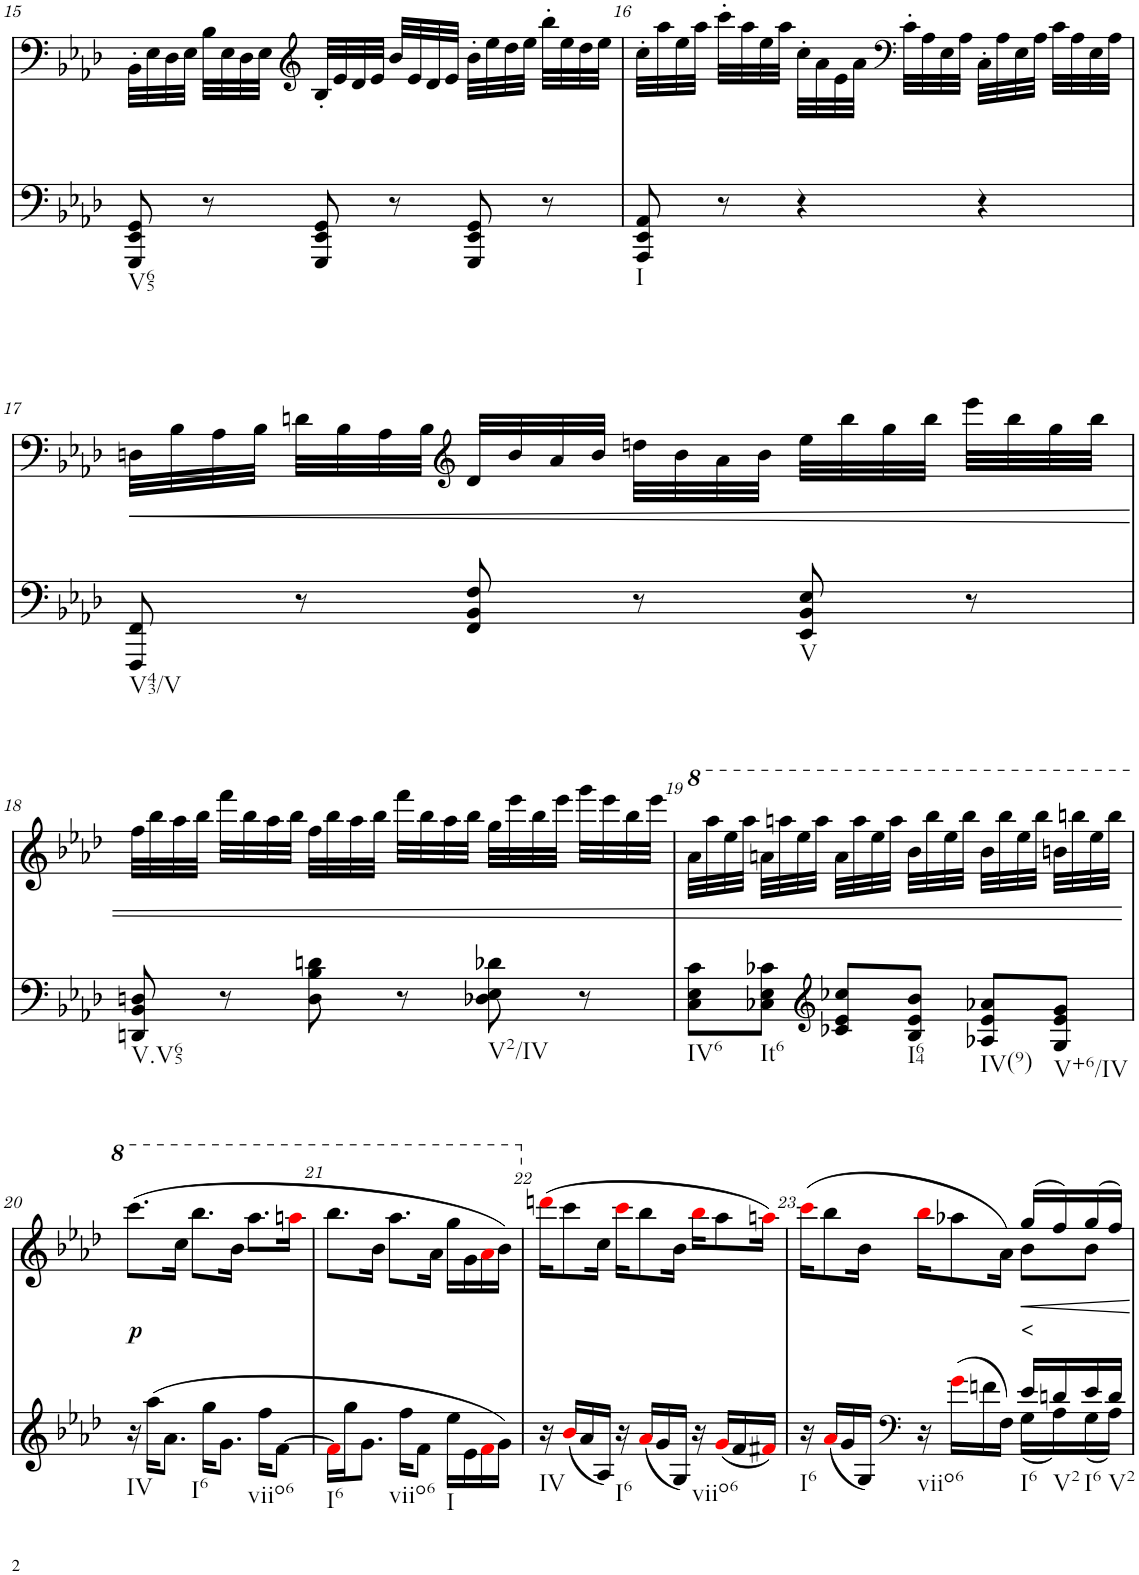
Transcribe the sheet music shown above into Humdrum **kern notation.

**kern	**kern	**text	**dynam
*part2	*part1	*part1	*part1
*staff2	*staff1	*staff1	*staff1
*I"Piano	*I"Piano	*	*
*I'Pno	*I'Pno	*	*
!!LO:PB:g=z
*clefF4	*clefF4	*	*
*k[b-e-a-d-]	*k[b-e-a-d-]	*	*
*A-:	*A-:	*	*
*M3/4	*M3/4	*	*
=15	=15	=15	=15
!LO:TX:b:t=V65	!	!	!
8GGG/ 8EE-/ 8GG/	32BB-'\LLL	.	.
.	32E-\	.	.
.	32D-\	.	.
.	32E-\JJJ	.	.
8r	32B-\LLL	.	.
.	32E-\	.	.
.	32D-\	.	.
.	32E-\JJJ	.	.
*	*clefG2	*	*
8GGG/ 8EE-/ 8GG/	32B-'/LLL	.	.
.	32e-/	.	.
.	32d-/	.	.
.	32e-/JJJ	.	.
8r	32b-/LLL	.	.
.	32e-/	.	.
.	32d-/	.	.
.	32e-/JJJ	.	.
8GGG/ 8EE-/ 8GG/	32b-'\LLL	.	.
.	32ee-\	.	.
.	32dd-\	.	.
.	32ee-\JJJ	.	.
8r	32bb-'\LLL	.	.
.	32ee-\	.	.
.	32dd-\	.	.
.	32ee-\JJJ	.	.
=16	=16	=16	=16
!LO:TX:b:t=I	!	!	!
8AAA-/ 8EE-/ 8AA-/	32cc'\LLL	.	.
.	32aa-\	.	.
.	32ee-\	.	.
.	32aa-\JJJ	.	.
8r	32ccc'\LLL	.	.
.	32aa-\	.	.
.	32ee-\	.	.
.	32aa-\JJJ	.	.
4r	32cc'\LLL	.	.
.	32a-\	.	.
.	32e-\	.	.
.	32a-\JJJ	.	.
*	*clefF4	*	*
.	32c'\LLL	.	.
.	32A-\	.	.
.	32E-\	.	.
.	32A-\JJJ	.	.
4r	32C'\LLL	.	.
.	32A-\	.	.
.	32E-\	.	.
.	32A-\JJJ	.	.
.	32c\LLL	.	.
.	32A-\	.	.
.	32E-\	.	.
.	32A-\JJJ	.	.
!!LO:LB:g=z
=17	=17	=17	=17
!LO:TX:b:t=V43/V	!	!	!
!	!	!	!LO:HP:b
8FFF/ 8FF/	32Dn\LLL	.	<
.	32B-\	.	.
.	32A-\	.	.
.	32B-\JJJ	.	.
8r	32dn\LLL	.	.
.	32B-\	.	.
.	32A-\	.	.
.	32B-\JJJ	.	.
*	*clefG2	*	*
8FF/ 8BB-/ 8F/	32d/LLL	.	.
.	32b-/	.	.
.	32a-/	.	.
.	32b-/JJJ	.	.
8r	32ddn\LLL	.	.
.	32b-\	.	.
.	32a-\	.	.
.	32b-\JJJ	.	.
!LO:TX:b:t=V	!	!	!
8EE-/ 8BB-/ 8E-/	32ee-\LLL	.	.
.	32bb-\	.	.
.	32gg\	.	.
.	32bb-\JJJ	.	.
8r	32eee-\LLL	.	.
.	32bb-\	.	.
.	32gg\	.	.
.	32bb-\JJJ	.	.
!!LO:LB:g=z
=18	=18	=18	=18
!LO:TX:b:t=V.V65	!	!	!
8DDn/ 8BB-/ 8Dn/	32ff\LLL	.	.
.	32bb-\	.	.
.	32aa-\	.	.
.	32bb-\JJJ	.	.
8r	32fff\LLL	.	.
.	32bb-\	.	.
.	32aa-\	.	.
.	32bb-\JJJ	.	.
8D\ 8B-\ 8dn\	32ff\LLL	.	.
.	32bb-\	.	.
.	32aa-\	.	.
.	32bb-\JJJ	.	.
8r	32fff\LLL	.	.
.	32bb-\	.	.
.	32aa-\	.	.
.	32bb-\JJJ	.	.
!LO:TX:b:t=V2/IV	!	!	!
8D-X\ 8E-\ 8d-X\	32gg\LLL	.	.
.	32eee-\	.	.
.	32bb-\	.	.
.	32eee-\JJJ	.	.
8r	32ggg\LLL	.	.
.	32eee-\	.	.
.	32bb-\	.	.
.	32eee-\JJJ	.	.
=19	=19	=19	=19
*	*8va	*	*
!LO:TX:b:t=IV6	!	!	!
8C\ 8E-\ 8c\L	32aa-\LLL	.	.
.	32aaa-\	.	.
.	32eee-\	.	.
.	32aaa-\JJJ	.	.
!LO:TX:b:t=It6	!	!	!
8C-X\ 8E-\ 8c-X\J	32aan\LLL	.	.
.	32aaan\	.	.
.	32eee-\	.	.
.	32aaa\JJJ	.	.
*clefG2	*	*	*
8c-X/ 8e-/ 8cc-X/L	32aa\LLL	.	.
.	32aaa\	.	.
.	32eee-\	.	.
.	32aaa\JJJ	.	.
!LO:TX:b:t=I64	!	!	!
8B-/ 8e-/ 8b-/J	32bb-\LLL	.	.
.	32bbb-\	.	.
.	32eee-\	.	.
.	32bbb-\JJJ	.	.
!LO:TX:b:t=IV(9)	!	!	!
8A-X/ 8e-/ 8a-X/L	32bb-\LLL	.	.
.	32bbb-\	.	.
.	32eee-\	.	.
.	32bbb-\JJJ	.	.
!LO:TX:b:t=V+6/IV	!	!	!
8G/ 8e-/ 8g/J	32bbn\LLL	.	.
.	32bbbn\	.	.
.	32eee-\	.	.
.	32bbb\JJJ	.	.
.	.	.	[
!!LO:LB:g=z
=20	=20	=20	=20
!LO:TX:b:t=IV	!	!	!
!	!	!LO:LY:b	!
16r	(8.cccc\L	.	.
(16aa-\KL	.	.	.
!LO:TX:b:t=I6	!	!	!
8.a-\J	.	.	.
.	16ccc\Jk	.	.
.	8.bbb-\L	.	.
16gg\KL	.	.	.
!LO:TX:b:t=viio6	!	!	!
8.g\J	.	.	.
.	16bb-\Jk	.	.
.	8.aaa-\L	.	.
16ff\KL	.	.	.
[8f\J	.	.	.
.	16aaani\Jk	.	.
=21	=21	=21	=21
!LO:TX:b:t=I6	!	!	!
16fi\LL]	8.bbb-\L	.	.
16gg\J	.	.	.
!LO:TX:b:t=viio6	!	!	!
8.g\J	.	.	.
.	16bb-\Jk	.	.
.	8.aaa-\L	.	.
16ff\KL	.	.	.
8f\J	.	.	.
.	16aa-\Jk	.	.
!LO:TX:b:t=I	!	!	!
16ee-\LL	16ggg\LL	.	.
16e-\	16gg\	.	.
16fi\	16aa-i\	.	.
16g\JJ)	16bb-\JJ)	.	.
=22	=22	=22	=22
*	*X8va	*	*
!LO:TX:b:t=IV	!	!	!
16r	(16dddni\KL	.	.
(16b-i/LL	8ccc\	.	.
16a-/	.	.	.
16A-/JJ)	16cc\Jk	.	.
!LO:TX:b:t=I6	!	!	!
16r	16ccci\KL	.	.
(16a-i/LL	8bb-\	.	.
16g/	.	.	.
16G/JJ)	16b-\Jk	.	.
!LO:TX:b:t=viio6	!	!	!
16r	16bb-i\KL	.	.
(16gi/LL	8aa-\	.	.
16f/	.	.	.
16f#Xi/JJ)	16aani\Jk)	.	.
=23	=23	=23	=23
*^	*^	*	*
!LO:TX:b:t=I6	!	!	!	!	!
16r	2ryy	4ryy	(>16ccci\KL	.	.
(<16a-i/LL	.	.	8bb-\	.	.
16g/	.	.	.	.	.
16G/JJ)	.	.	16b-\Jk	.	.
*clefF4	*	*	*	*	*
!LO:TX:b:t=viio6	!	!	!	!	!
16r	.	4ryy	16bb-i\KL	.	.
(>16gi\LL	.	.	8aa-X\	.	.
16fn\	.	.	.	.	.
16F\JJ)	.	.	16a-\Jk)	.	.
!LO:TX:b:t=I6	!	!	!	!	!
!	!	!	!	!LO:LY:b	!
16e-/LL	(16G\LL	(16gg/LL	8b-\L	<	.
!LO:TX:b:t=V2	!	!	!	!	!
16dn/	16A-\)	16ff/)	.	.	.
!LO:TX:b:t=I6	!	!	!	!	!
16e-/	(16G\	(16gg/	8b-\J	.	.
!LO:TX:b:t=V2	!	!	!	!	!
16d/JJ	16A-\JJ)	16ff/JJ)	.	.	.
*v	*v	*	*	*	*
*	*v	*v	*	*
=	=	=	=
*-	*-	*-	*-
